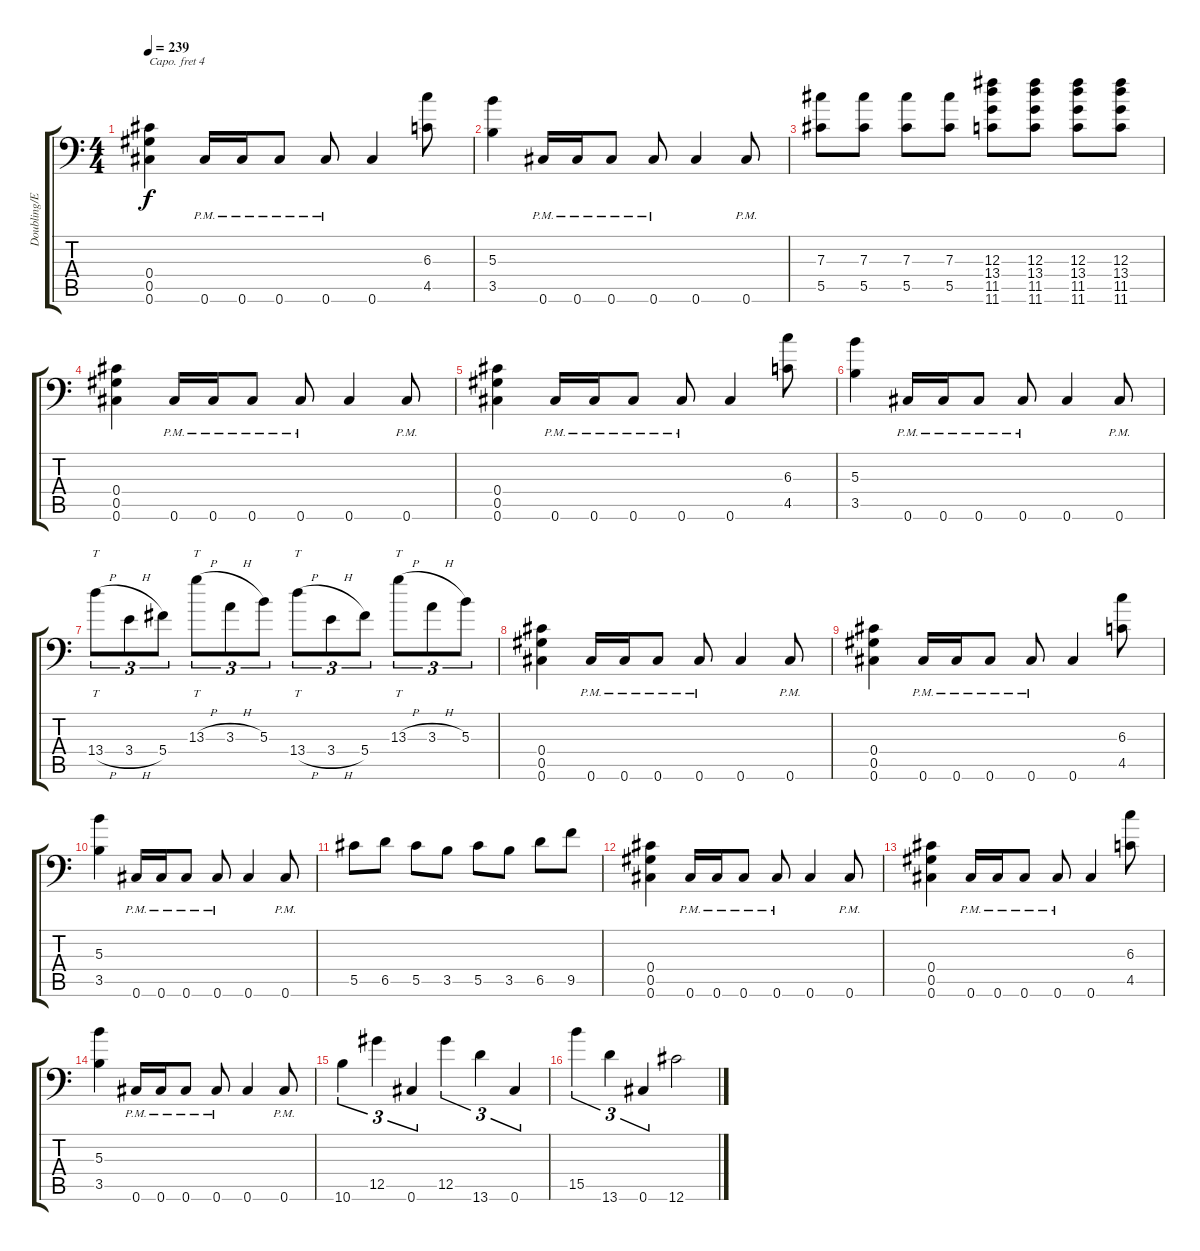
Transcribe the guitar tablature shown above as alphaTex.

\track ("Doubling/Extras" "Doubling/E") {instrument distortionguitar}
\staff {score tabs}
\capo 4
\tuning (B3 Gb3 D3 A2 E2 A1) {hide}
\ts (4 4)
\tempo 239
\clef f4
\ks c
(0.4 0.5 0.6).4{dy f} 0.6{pm}.16 0.6{pm}.16 0.6{pm}.8 0.6{pm}.8 0.6.4 (6.3 4.5).8 |
(5.3 3.5).4 0.6{pm}.16 0.6{pm}.16 0.6{pm}.8 0.6{pm}.8 0.6.4 0.6{pm}.8 |
(7.3 5.5).8 (7.3 5.5).8 (7.3 5.5).8 (7.3 5.5).8 (12.3 13.4 11.5 11.6).8 (12.3 13.4 11.5 11.6).8 (12.3 13.4 11.5 11.6).8 (12.3 13.4 11.5 11.6).8 |
(0.4 0.5 0.6).4 0.6{pm}.16 0.6{pm}.16 0.6{pm}.8 0.6{pm}.8 0.6.4 0.6{pm}.8 |
(0.4 0.5 0.6).4 0.6{pm}.16 0.6{pm}.16 0.6{pm}.8 0.6{pm}.8 0.6.4 (6.3 4.5).8 |
(5.3 3.5).4 0.6{pm}.16 0.6{pm}.16 0.6{pm}.8 0.6{pm}.8 0.6.4 0.6{pm}.8 |
13.4{h}.8{tt tu (3 2)} 3.4{h}.8{tu (3 2)} 5.4.8{tu (3 2)} 13.3{h}.8{tt tu (3 2)} 3.3{h}.8{tu (3 2)} 5.3.8{tu (3 2)} 13.4{h}.8{tt tu (3 2)} 3.4{h}.8{tu (3 2)} 5.4.8{tu (3 2)} 13.3{h}.8{tt tu (3 2)} 3.3{h}.8{tu (3 2)} 5.3.8{tu (3 2)} |
(0.4 0.5 0.6).4 0.6{pm}.16 0.6{pm}.16 0.6{pm}.8 0.6{pm}.8 0.6.4 0.6{pm}.8 |
(0.4 0.5 0.6).4 0.6{pm}.16 0.6{pm}.16 0.6{pm}.8 0.6{pm}.8 0.6.4 (6.3 4.5).8 |
(5.3 3.5).4 0.6{pm}.16 0.6{pm}.16 0.6{pm}.8 0.6{pm}.8 0.6.4 0.6{pm}.8 |
5.5.8 6.5.8 5.5.8 3.5.8 5.5.8 3.5.8 6.5.8 9.5.8 |
(0.4 0.5 0.6).4 0.6{pm}.16 0.6{pm}.16 0.6{pm}.8 0.6{pm}.8 0.6.4 0.6{pm}.8 |
(0.4 0.5 0.6).4 0.6{pm}.16 0.6{pm}.16 0.6{pm}.8 0.6{pm}.8 0.6.4 (6.3 4.5).8 |
(5.3 3.5).4 0.6{pm}.16 0.6{pm}.16 0.6{pm}.8 0.6{pm}.8 0.6.4 0.6{pm}.8 |
10.6.4{tu (3 2)} 12.5.4{tu (3 2)} 0.6.4{tu (3 2)} 12.5.4{tu (3 2)} 13.6.4{tu (3 2)} 0.6.4{tu (3 2)} |
15.5.4{tu (3 2)} 13.6.4{tu (3 2)} 0.6.4{tu (3 2)} 12.6{ss}.2
